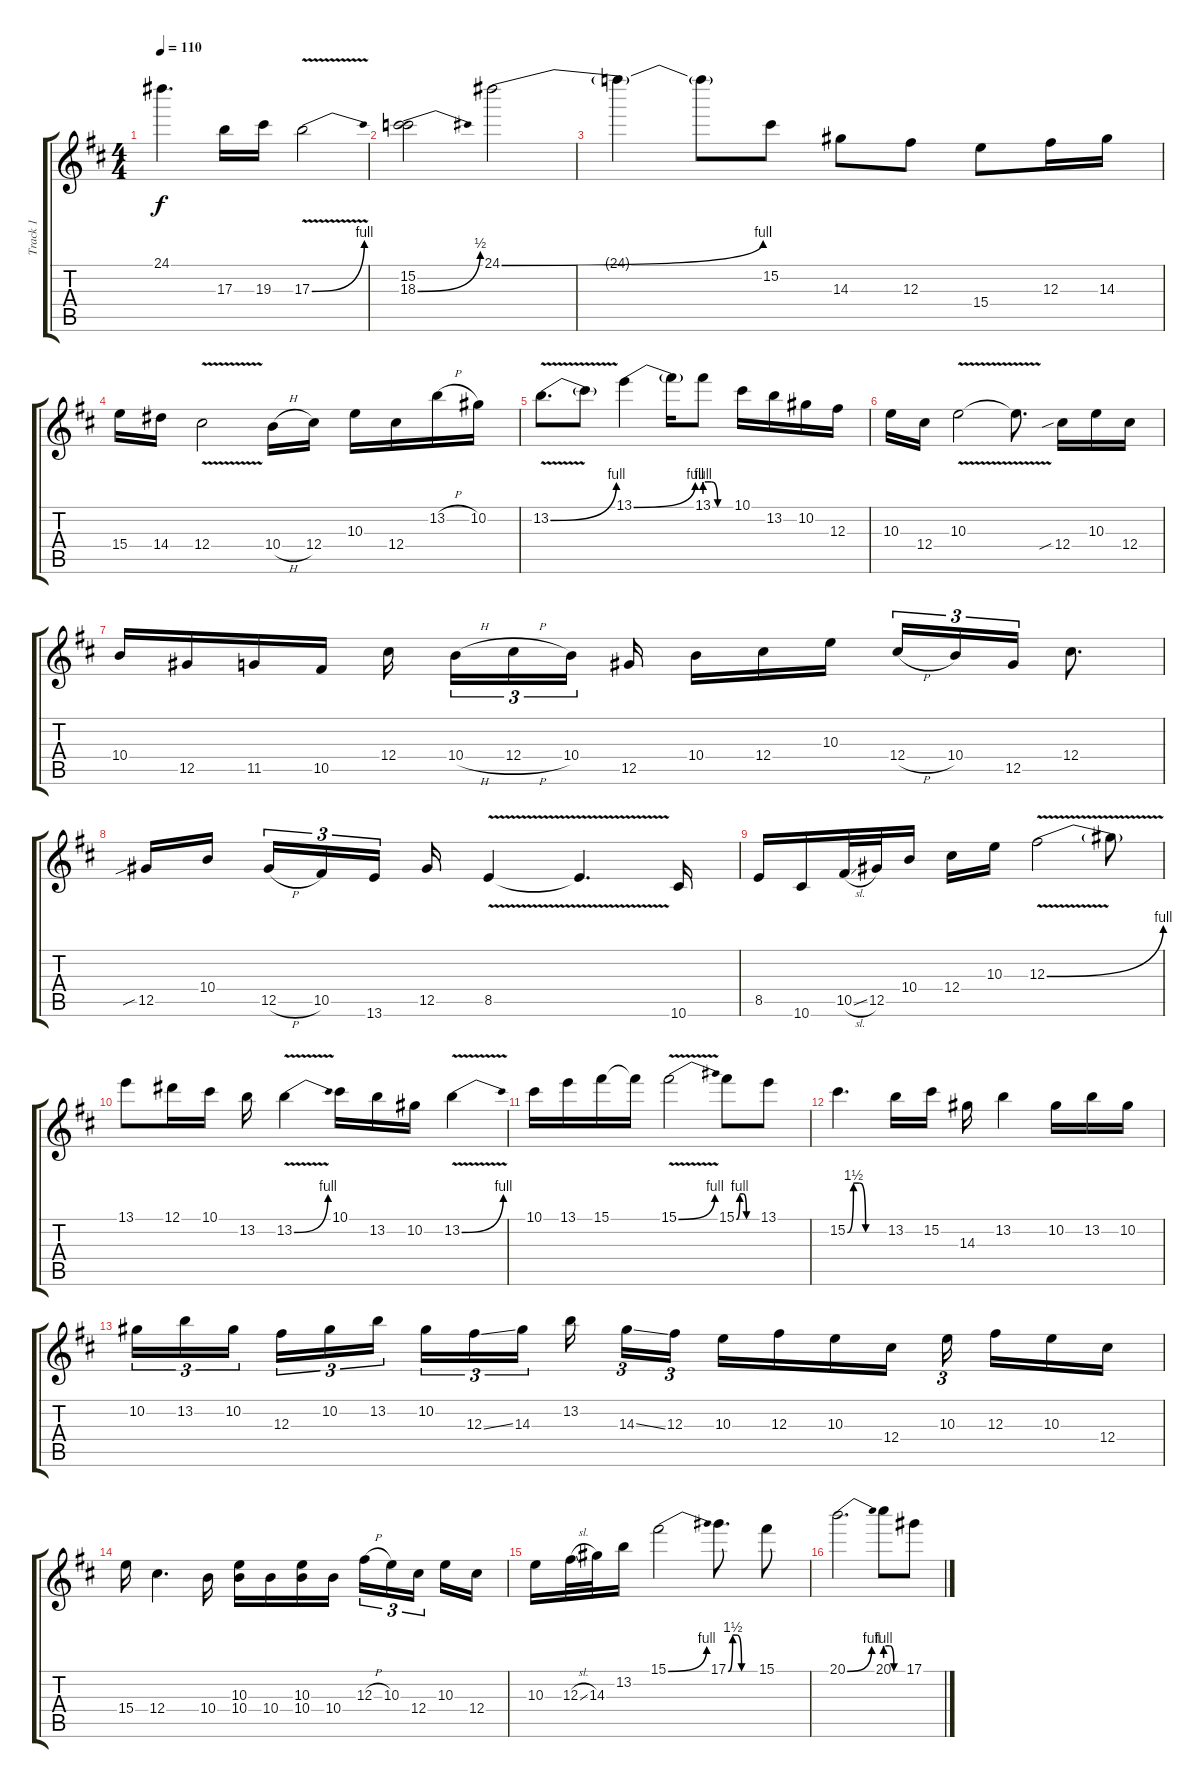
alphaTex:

\track ("Track 1" "Track 1") {instrument acousticguitarsteel}
\staff {score tabs}
\tuning (Eb4 Bb3 Gb3 Db3 Ab2 Eb2) {hide}
\ts (4 4)
\tempo 110
\clef g2
\ks d
24.1{t}.4{d dy f} 17.3.16 19.3.16 17.3{be (bend 0 0 60 4) v}.2 |
(15.2 18.3{be (bend 0 0 60 2)}).2 24.1{be (bend 0 0 60 4)}.2 |
24.1{t}.4 24.1{t}.8 15.2.8 14.3.8 12.3.8 15.4.8 12.3.16 14.3.16 |
15.4.16 14.4.16 12.4{v}.2 10.4{h}.16 12.4.16 10.3.16 12.4.16 13.2{h}.16 10.2.16 |
13.2{be (bend 0 0 60 4) v}.8{d} 13.2{t}.8 13.1{be (bend 0 0 60 4)}.4 13.1{t}.16 13.1{be (custom 0 4 15 4 30 0 60 0)}.8 10.1.16 13.2.16 10.2.16 12.3.16 |
10.3.16 12.4.16 10.3{v}.2 10.3{t}.8{d} 12.4{sib}.16 10.3.16 12.4.16 |
10.4.16 12.5.16 11.5.16 10.5.16 12.4.16{beam splitsecondary} 10.4{h}.16{tu (3 2)} 12.4{h}.16{tu (3 2)} 10.4.16{tu (3 2) beam splitsecondary} 12.5.16 10.4.16 12.4.16 10.3.16{beam splitsecondary} 12.4{h}.16{tu (3 2)} 10.4.16{tu (3 2)} 12.5.16{tu (3 2)} 12.4.8{d} |
12.5{sib}.16 10.4.16{beam splitsecondary} 12.5{h}.16{tu (3 2)} 10.5.16{tu (3 2)} 13.6.16{tu (3 2)} 12.5.16 8.5{v}.4 8.5{t}.4{d} 10.6.16 |
8.5.16 10.6.16 10.5{sl}.32 12.5.32 10.4.16 12.4.16 10.3.16 12.3{be (bend 0 0 60 4) v}.2 12.3{t}.8 |
13.1.8 12.1.16 10.1.16 13.2.16 13.2{be (bend 0 0 60 4) v}.4 10.1.16 13.2.16 10.2.16 13.2{be (bend 0 0 60 4) v}.4 |
10.1.16 13.1.16 15.1.16 15.1{t}.16 15.1{be (bend 0 0 60 4) v}.2 15.1{be (custom 0 0 10 4 20 4 30 0 60 0)}.8 13.1.8 |
15.2{be (custom 0 0 10 6 20 6 30 0 60 0)}.4{d} 13.2.16 15.2.16 14.3.16 13.2.4 10.2.16 13.2.16 10.2.16 |
10.2.16{tu (3 2)} 13.2.16{tu (3 2)} 10.2.16{tu (3 2) beam splitsecondary} 12.3.16{tu (3 2)} 10.2.16{tu (3 2)} 13.2.16{tu (3 2)} 10.2.16{tu (3 2)} 12.3{ss}.16{tu (3 2)} 14.3.16{tu (3 2) beam splitsecondary} 13.2.16{beam splitsecondary} 14.3{ss}.16{tu (3 2)} 12.3.16{tu (3 2)} 10.3.16 12.3.16 10.3.16 12.4.16 10.3.16{tu (3 2) beam splitsecondary} 12.3.16 10.3.16 12.4.16 |
15.4.16 12.4.4{d} 10.4.16 (10.3 10.4).16 10.4.16 (10.3 10.4).16 10.4.16 12.3{h}.16{tu (3 2)} 10.3.16{tu (3 2)} 12.4.16{tu (3 2) beam splitsecondary} 10.3.16 12.4.16 |
10.3.16 12.3{sl}.32 14.3.32 13.2.16 15.1{be (bend 0 0 60 4)}.2 17.1{be (custom 0 0 10 6 20 6 30 0 60 0)}.8{d} 15.1.8 |
20.1{be (bend 0 0 60 4)}.2{d} 20.1{be (custom 0 4 15 4 30 0 60 0)}.8 17.1.8
